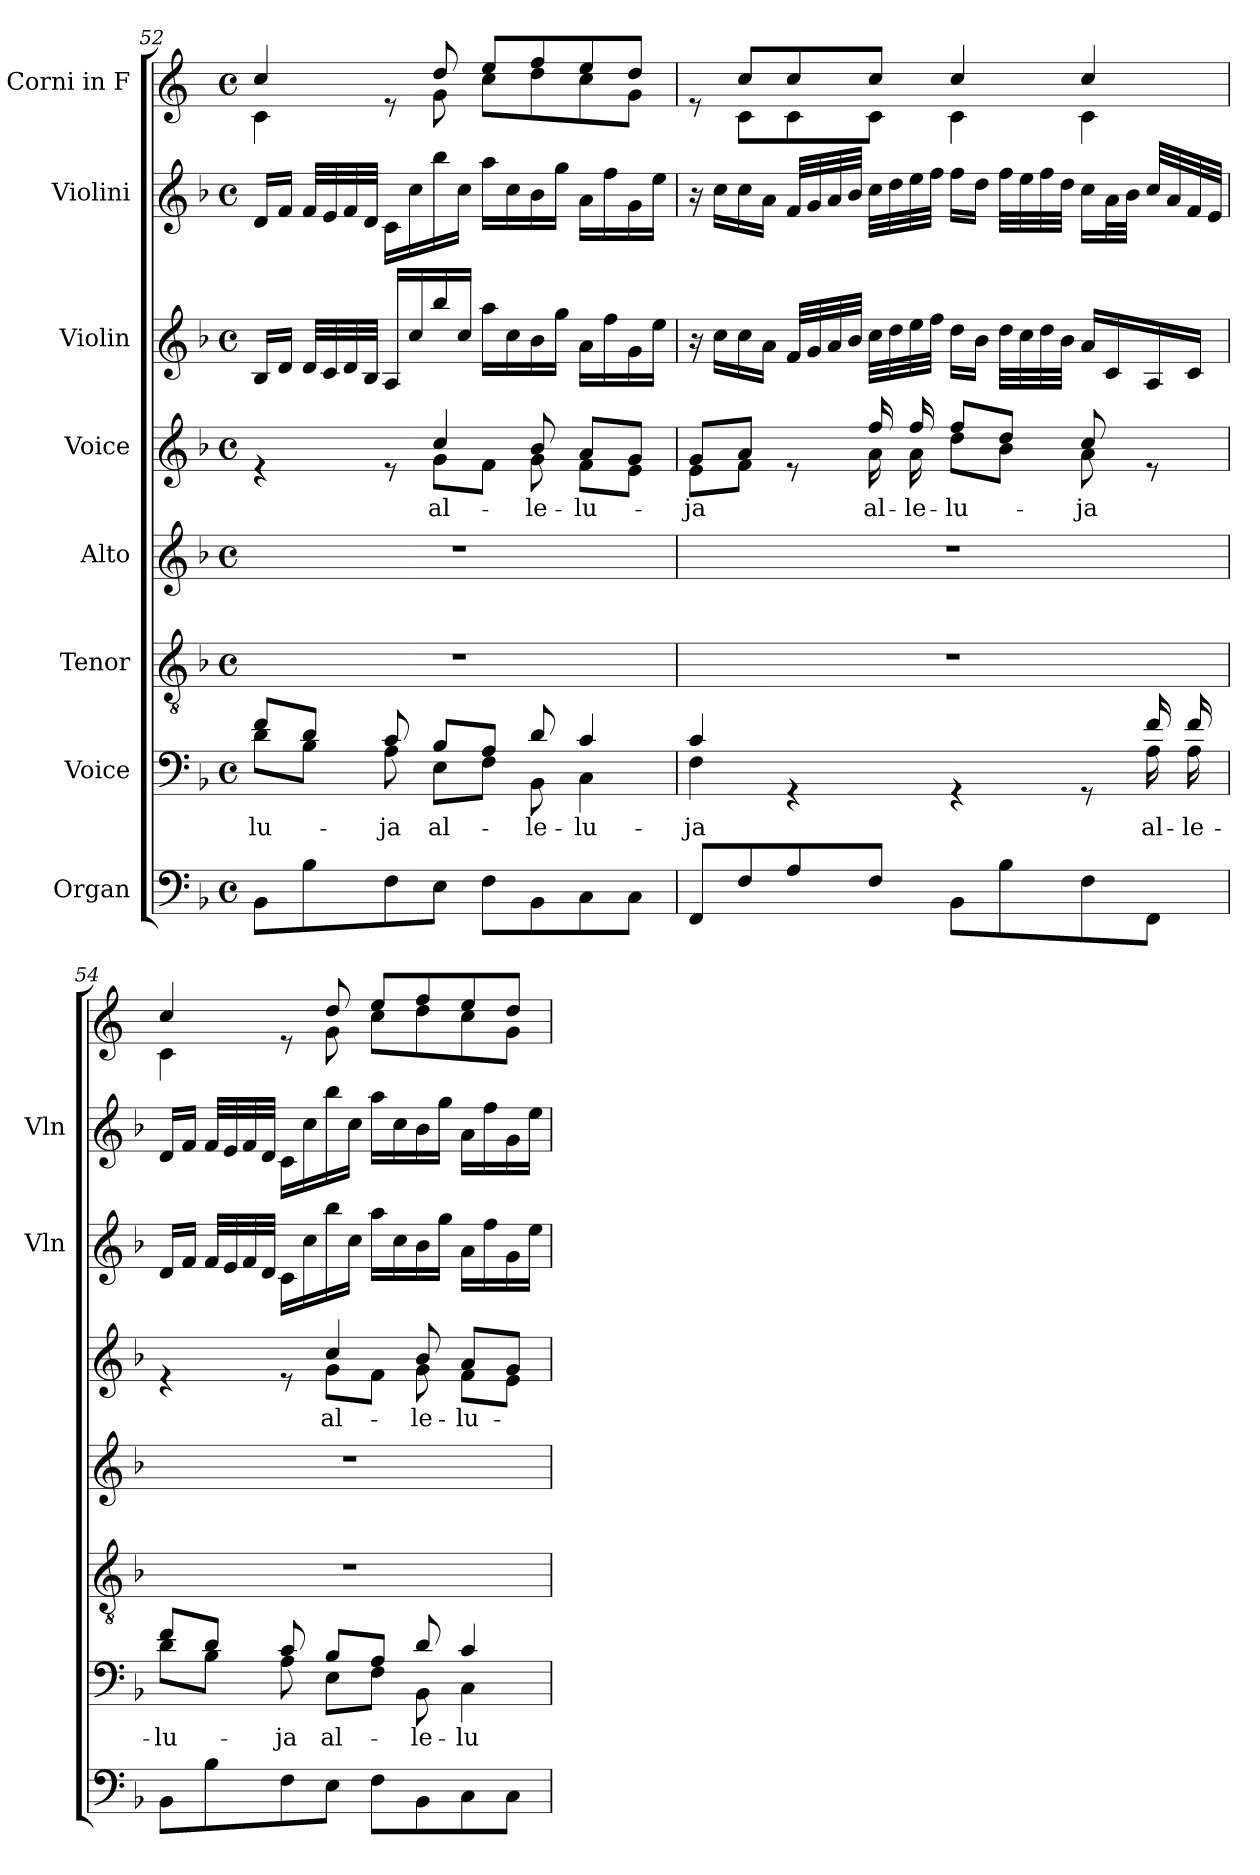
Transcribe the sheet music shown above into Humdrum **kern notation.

**kern	**kern	**text	**kern	**kern	**kern	**text	**kern	**kern	**kern
*part8	*part7	*part7	*part6	*part5	*part4	*part4	*part3	*part2	*part1
*staff8	*staff7	*staff7	*staff6	*staff5	*staff4	*staff4	*staff3	*staff2	*staff1
*I"Organ	*I"Voice	*	*I"Tenor	*I"Alto	*I"Voice	*	*I"Violin	*I"Violini	*I"Corni in F
*	*	*	*	*	*	*	*I'Vln	*I'Vln	*
!!LO:LB:g=z
*clefF4	*clefF4	*	*clefGv2	*clefG2	*clefG2	*	*clefG2	*clefG2	*clefG2
*	*	*	*	*	*	*	*	*	*ITrd4c7
*k[b-]	*k[b-]	*	*k[b-]	*k[b-]	*k[b-]	*	*k[b-]	*k[b-]	*k[b-]
*M4/4	*M4/4	*	*M4/4	*M4/4	*M4/4	*	*M4/4	*M4/4	*M4/4
*met(c)	*met(c)	*	*met(c)	*met(c)	*met(c)	*	*met(c)	*met(c)	*met(c)
=52	=52	=52	=52	=52	=52	=52	=52	=52	=52
*	*^	*	*	*	*	*	*	*	*
!	!	!	!LO:LY:b	!	!	!	!	!	!	!
*	*	*	*	*	*	*^	*	*	*	*^
8BB-\L	8f/L	8d\L	-lu-	1r	1r	4re	4.ryy	.	16B-/LL	16d/LL	4f/	4F\
.	.	.	.	.	.	.	.	.	16d/JJ	16f/JJ	.	.
8B-\	8d/J	8B-\J	.	.	.	.	.	.	32d/LLL	32f/LLL	.	.
.	.	.	.	.	.	.	.	.	32c/	32e/	.	.
.	.	.	.	.	.	.	.	.	32d/	32f/	.	.
.	.	.	.	.	.	.	.	.	32B-/JJJ	32d/JJJ	.	.
!	!	!	!LO:LY:b	!	!	!	!	!	!	!	!	!
8F\	8c/	8A\	-ja	.	.	8re	.	.	16A/LL	16c\LL	8re	8ryy
.	.	.	.	.	.	.	.	.	16cc/	16cc\	.	.
!	!	!	!LO:LY:b	!	!	!	!	!LO:LY:b	!	!	!	!
8E\J	8B-/L	8E\L	al-	.	.	4cc/	8g\L	al-	16bb-/	16bb-\	8g/	8c\
.	.	.	.	.	.	.	.	.	16cc/JJ	16cc\JJ	.	.
8F\L	8A/J	8F\J	.	.	.	.	8f\J	.	16aa\LL	16aa\LL	8a/L	8f\L
.	.	.	.	.	.	.	.	.	16cc\	16cc\	.	.
!	!	!	!LO:LY:b	!	!	!	!	!LO:LY:b	!	!	!	!
8BB-\	8d/	8BB-\	-le-	.	.	8b-/	8g\	-le-	16b-\	16b-\	8b-/	8g\
.	.	.	.	.	.	.	.	.	16gg\JJ	16gg\JJ	.	.
!	!	!	!LO:LY:b	!	!	!	!	!LO:LY:b	!	!	!	!
8C\	4c/	4C\	-lu-	.	.	8a/L	8f\L	-lu-	16a\LL	16a\LL	8a/	8f\
.	.	.	.	.	.	.	.	.	16ff\	16ff\	.	.
8C\J	.	.	.	.	.	8g/J	8e\J	.	16g\	16g\	8g/J	8c\J
.	.	.	.	.	.	.	.	.	16ee\JJ	16ee\JJ	.	.
=53	=53	=53	=53	=53	=53	=53	=53	=53	=53	=53	=53	=53
!	!	!	!LO:LY:b	!	!	!	!	!LO:LY:b	!	!	!	!
8FF/L	4c/	4F\	-ja	1r	1r	8g/L	8e\L	-ja	16r	16r	8re	8ryy
.	.	.	.	.	.	.	.	.	16cc\LL	16cc\LL	.	.
8F/	.	.	.	.	.	8a/J	8f\J	.	16cc\	16cc\	8f/L	8F\L
.	.	.	.	.	.	.	.	.	16a\JJ	16a\JJ	.	.
8A/	4rGG	8ryy	.	.	.	8re	8ryy	.	32f/LLL	32f/LLL	8f/	8F\
.	.	.	.	.	.	.	.	.	32g/	32g/	.	.
.	.	.	.	.	.	.	.	.	32a/	32a/	.	.
.	.	.	.	.	.	.	.	.	32b-/JJJ	32b-/JJJ	.	.
*	*v	*v	*	*	*	*	*	*	*	*	*	*
!	!	!	!	!	!	!	!LO:LY:b	!	!	!	!
8F/J	.	.	.	.	16ff/	16a\	al-	32cc\LLL	32cc\LLL	8f/J	8F\J
.	.	.	.	.	.	.	.	32dd\	32dd\	.	.
!	!	!	!	!	!	!	!LO:LY:b	!	!	!	!
.	.	.	.	.	16ff/	16a\	-le-	32ee\	32ee\	.	.
.	.	.	.	.	.	.	.	32ff\JJJ	32ff\JJJ	.	.
!	!	!	!	!	!	!	!LO:LY:b	!	!	!	!
8BB-\L	4rGG	.	.	.	8ff/L	8dd\L	-lu-	16dd\LL	16ff\LL	4f/	4F\
.	.	.	.	.	.	.	.	16b-\JJ	16dd\JJ	.	.
8B-\	.	.	.	.	8dd/J	8b-\J	.	32dd\LLL	32ff\LLL	.	.
.	.	.	.	.	.	.	.	32cc\	32ee\	.	.
.	.	.	.	.	.	.	.	32dd\	32ff\	.	.
.	.	.	.	.	.	.	.	32b-\JJJ	32dd\JJJ	.	.
!	!	!	!	!	!	!	!LO:LY:b	!	!	!	!
8F\	8rGG	.	.	.	8cc/	8a\	-ja	16a/LL	16cc\LL	4f/	4F\
.	.	.	.	.	.	.	.	16c/	32a\L	.	.
.	.	.	.	.	.	.	.	.	32b-\JJJ	.	.
*	*^	*	*	*	*	*	*	*	*	*	*
!	!	!	!LO:LY:b	!	!	!	!	!	!	!	!	!
8FF\J	16f/	16A\	al-	.	.	8re	8ryy	.	16A/	32cc/LLL	.	.
.	.	.	.	.	.	.	.	.	.	32a/	.	.
!	!	!	!LO:LY:b	!	!	!	!	!	!	!	!	!
.	16f/	16A\	-le-	.	.	.	.	.	16c/JJ	32f/	.	.
.	.	.	.	.	.	.	.	.	.	32e/JJJ	.	.
!!LO:PB:g=z	!!
=54	=54	=54	=54	=54	=54	=54	=54	=54	=54	=54	=54	=54
!	!	!	!LO:LY:b	!	!	!	!	!	!	!	!	!
8BB-\L	8f/L	8d\L	-lu-	1r	1r	4re	4.ryy	.	16d/LL	16d/LL	4f/	4F\
.	.	.	.	.	.	.	.	.	16f/JJ	16f/JJ	.	.
8B-\	8d/J	8B-\J	.	.	.	.	.	.	32f/LLL	32f/LLL	.	.
.	.	.	.	.	.	.	.	.	32e/	32e/	.	.
.	.	.	.	.	.	.	.	.	32f/	32f/	.	.
.	.	.	.	.	.	.	.	.	32d/JJJ	32d/JJJ	.	.
!	!	!	!LO:LY:b	!	!	!	!	!	!	!	!	!
8F\	8c/	8A\	-ja	.	.	8re	.	.	16c\LL	16c\LL	8re	8ryy
.	.	.	.	.	.	.	.	.	16cc\	16cc\	.	.
!	!	!	!LO:LY:b	!	!	!	!	!LO:LY:b	!	!	!	!
8E\J	8B-/L	8E\L	al-	.	.	4cc/	8g\L	al-	16bb-\	16bb-\	8g/	8c\
.	.	.	.	.	.	.	.	.	16cc\JJ	16cc\JJ	.	.
8F\L	8A/J	8F\J	.	.	.	.	8f\J	.	16aa\LL	16aa\LL	8a/L	8f\L
.	.	.	.	.	.	.	.	.	16cc\	16cc\	.	.
!	!	!	!LO:LY:b	!	!	!	!	!LO:LY:b	!	!	!	!
8BB-\	8d/	8BB-\	le-	.	.	8b-/	8g\	-le-	16b-\	16b-\	8b-/	8g\
.	.	.	.	.	.	.	.	.	16gg\JJ	16gg\JJ	.	.
!	!	!	!LO:LY:b	!	!	!	!	!LO:LY:b	!	!	!	!
8C\	4c/	4C\	-lu-	.	.	8a/L	8f\L	-lu-	16a\LL	16a\LL	8a/	8f\
.	.	.	.	.	.	.	.	.	16ff\	16ff\	.	.
8C\J	.	.	.	.	.	8g/J	8e\J	.	16g\	16g\	8g/J	8c\J
.	.	.	.	.	.	.	.	.	16ee\JJ	16ee\JJ	.	.
*	*v	*v	*	*	*	*v	*v	*	*	*	*v	*v
=	=	=	=	=	=	=	=	=	=
*-	*-	*-	*-	*-	*-	*-	*-	*-	*-
